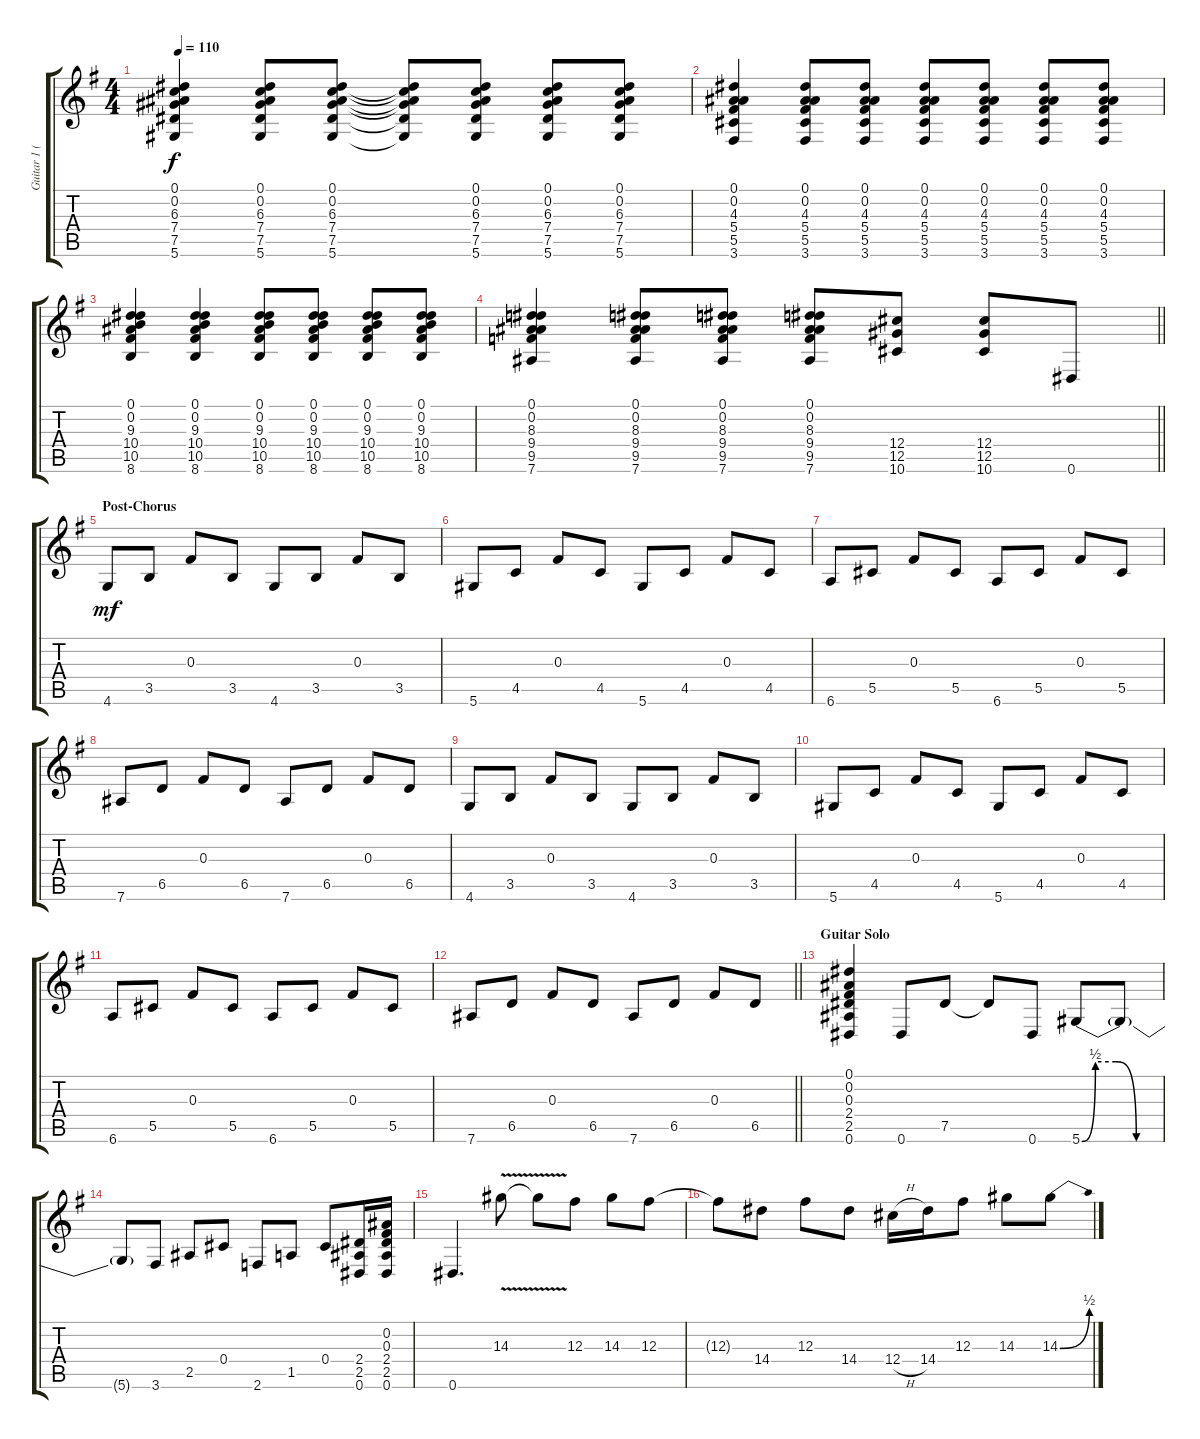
\track ("Guitar 1 (Jerry)" "Guitar 1 (") {instrument acousticguitarsteel}
\staff {score tabs}
\tuning (Eb4 Bb3 Gb3 Db3 Ab2 Eb2) {hide}
\ts (4 4)
\tempo 110
\clef g2
\ks g
(0.1 0.2 6.3 7.4 7.5 5.6).4{dy f} (0.1 0.2 6.3 7.4 7.5 5.6).8 (0.1 0.2 6.3 7.4 7.5 5.6).8 (0.1{t} 0.2{t} 6.3{t} 7.4{t} 7.5{t} 5.6{t}).8 (0.1 0.2 6.3 7.4 7.5 5.6).8 (0.1 0.2 6.3 7.4 7.5 5.6).8 (0.1 0.2 6.3 7.4 7.5 5.6).8 |
(0.1 0.2 4.3 5.4 5.5 3.6).4 (0.1 0.2 4.3 5.4 5.5 3.6).8 (0.1 0.2 4.3 5.4 5.5 3.6).8 (0.1 0.2 4.3 5.4 5.5 3.6).8 (0.1 0.2 4.3 5.4 5.5 3.6).8 (0.1 0.2 4.3 5.4 5.5 3.6).8 (0.1 0.2 4.3 5.4 5.5 3.6).8 |
(0.1 0.2 9.3 10.4 10.5 8.6).4 (0.1 0.2 9.3 10.4 10.5 8.6).4 (0.1 0.2 9.3 10.4 10.5 8.6).8 (0.1 0.2 9.3 10.4 10.5 8.6).8 (0.1 0.2 9.3 10.4 10.5 8.6).8 (0.1 0.2 9.3 10.4 10.5 8.6).8 |
\barLineRight lightlight
(0.1 0.2 8.3 9.4 9.5 7.6).4 (0.1 0.2 8.3 9.4 9.5 7.6).8 (0.1 0.2 8.3 9.4 9.5 7.6).8 (0.1 0.2 8.3 9.4 9.5 7.6).8 (12.4 12.5 10.6).8 (12.4 12.5 10.6).8 0.6.8 |
\section ("" "Post-Chorus")
4.6.8{dy mf} 3.5.8 0.3.8 3.5.8 4.6.8 3.5.8 0.3.8 3.5.8 |
5.6.8 4.5.8 0.3.8 4.5.8 5.6.8 4.5.8 0.3.8 4.5.8 |
6.6.8 5.5.8 0.3.8 5.5.8 6.6.8 5.5.8 0.3.8 5.5.8 |
7.6.8 6.5.8 0.3.8 6.5.8 7.6.8 6.5.8 0.3.8 6.5.8 |
4.6.8 3.5.8 0.3.8 3.5.8 4.6.8 3.5.8 0.3.8 3.5.8 |
5.6.8 4.5.8 0.3.8 4.5.8 5.6.8 4.5.8 0.3.8 4.5.8 |
6.6.8 5.5.8 0.3.8 5.5.8 6.6.8 5.5.8 0.3.8 5.5.8 |
\barLineRight lightlight
7.6.8 6.5.8 0.3.8 6.5.8 7.6.8 6.5.8 0.3.8 6.5.8 |
\section ("" "Guitar Solo")
(0.1 0.2 0.3 2.4 2.5 0.6).4 0.6.8 7.5.8 7.5{t}.8 0.6.8 5.6{be (custom 0 0 10 2 25 2 40 0 60 0)}.8 5.6{t}.8 |
5.6{t}.8 3.6.8 2.5.8 0.4.8 2.6.8 1.5.8 0.4.8 (2.4 2.5 0.6).16 (0.2 0.3 2.4 2.5 0.6).16 |
0.6.4{d} 14.3{v}.8 14.3{v t}.8 12.3.8 14.3.8 12.3.8 |
12.3{t}.8 14.4.8 12.3.8 14.4.8 12.4{h}.16 14.4.16 12.3.8 14.3.8 14.3{be (bend 0 0 60 2)}.8
